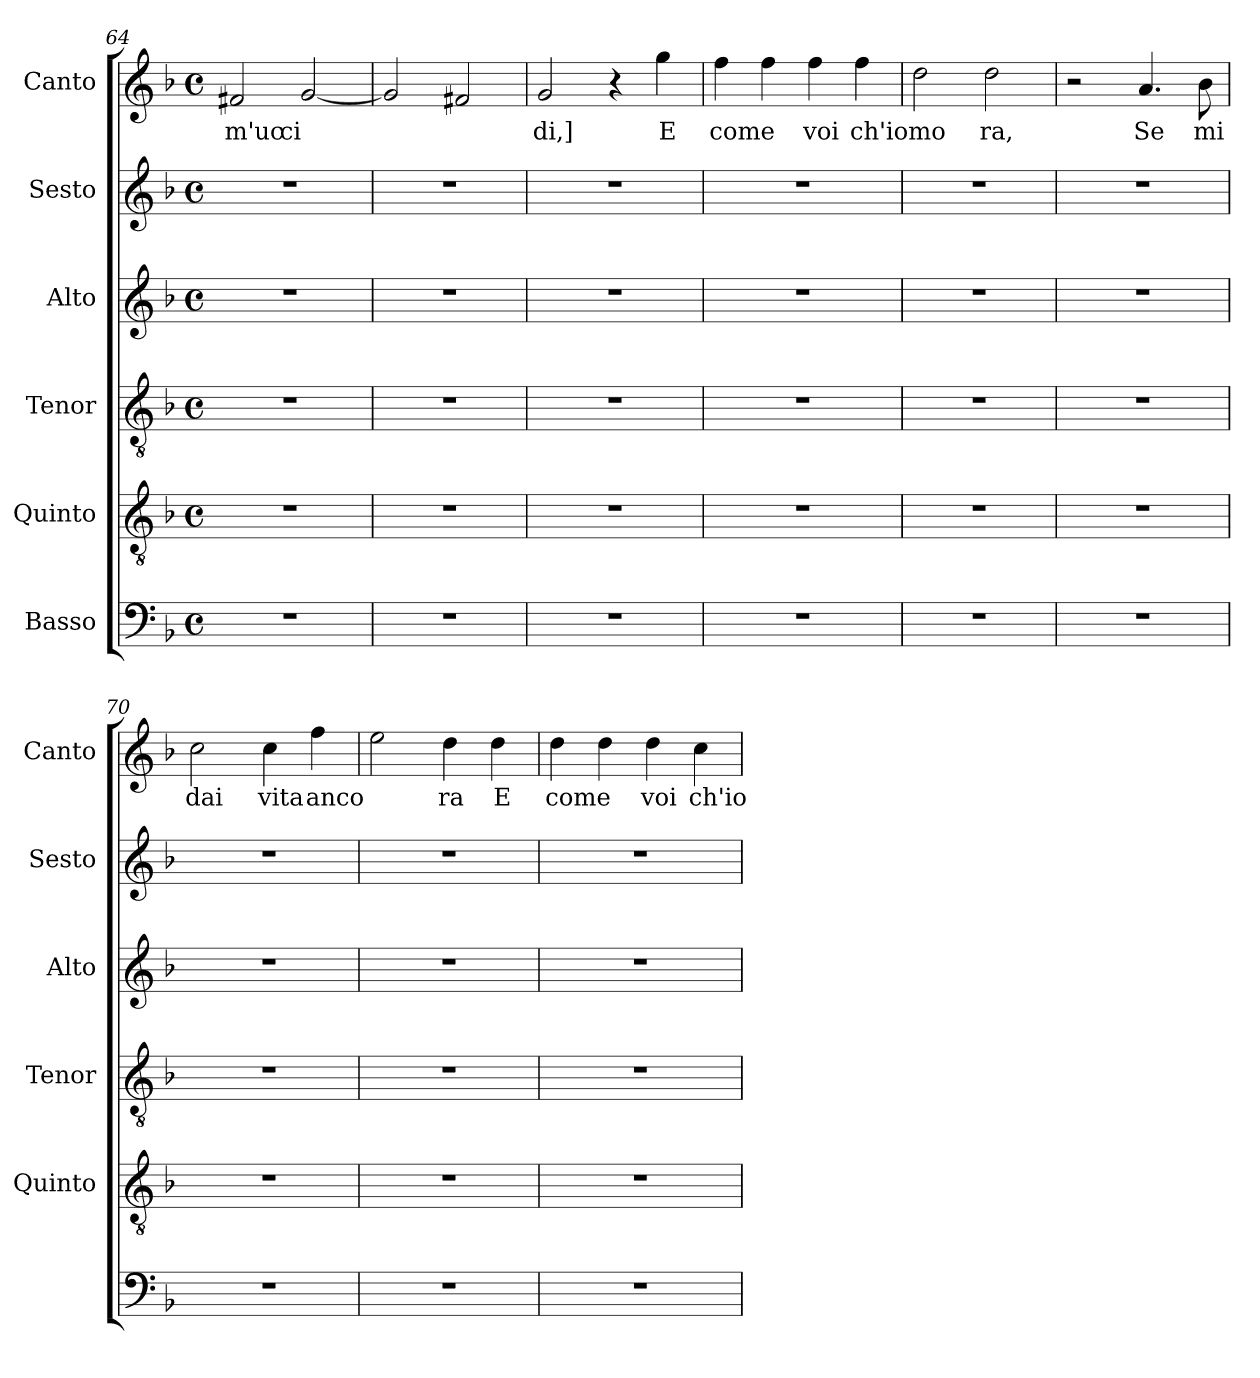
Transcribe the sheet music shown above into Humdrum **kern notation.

**kern	**kern	**kern	**kern	**kern	**kern	**text
*part6	*part5	*part4	*part3	*part2	*part1	*part1
*staff6	*staff5	*staff4	*staff3	*staff2	*staff1	*staff1
*I"Basso	*I"Quinto	*I"Tenor	*I"Alto	*I"Sesto	*I"Canto	*
*	*I'Quinto	*I'Tenor	*I'Alto	*I'Sesto	*I'Canto	*
*clefF4	*clefGv2	*clefGv2	*clefG2	*clefG2	*clefG2	*
*k[b-]	*k[b-]	*k[b-]	*k[b-]	*k[b-]	*k[b-]	*
*F:	*F:	*F:	*F:	*F:	*F:	*
*M4/4	*M4/4	*M4/4	*M4/4	*M4/4	*M4/4	*
*met(c)	*met(c)	*met(c)	*met(c)	*met(c)	*met(c)	*
=64	=64	=64	=64	=64	=64	=64
!	!	!	!	!	!	!LO:LY:b
1r	1r	1r	1r	1r	2f#X/	m'uc
!	!	!	!	!	!	!LO:LY:b
.	.	.	.	.	[<2g/	ci
=65	=65	=65	=65	=65	=65	=65
1r	1r	1r	1r	1r	2g/]	.
.	.	.	.	.	2f#/	.
=66	=66	=66	=66	=66	=66	=66
!	!	!	!	!	!	!LO:LY:b
1r	1r	1r	1r	1r	2g/	di,]
.	.	.	.	.	4r	.
!	!	!	!	!	!	!LO:LY:b
.	.	.	.	.	4gg\	E
=67	=67	=67	=67	=67	=67	=67
!	!	!	!	!	!	!LO:LY:b
1r	1r	1r	1r	1r	4ff\	come
.	.	.	.	.	4ff\	.
!	!	!	!	!	!	!LO:LY:b
.	.	.	.	.	4ff\	voi
!	!	!	!	!	!	!LO:LY:b
.	.	.	.	.	4ff\	ch'io
=68	=68	=68	=68	=68	=68	=68
!	!	!	!	!	!	!LO:LY:b
1r	1r	1r	1r	1r	2dd\	mo
!	!	!	!	!	!	!LO:LY:b
.	.	.	.	.	2dd\	ra,
=69	=69	=69	=69	=69	=69	=69
1r	1r	1r	1r	1r	2r	.
!	!	!	!	!	!	!LO:LY:b
.	.	.	.	.	4.a/	Se
!	!	!	!	!	!	!LO:LY:b
.	.	.	.	.	8b-\	mi
=70	=70	=70	=70	=70	=70	=70
!	!	!	!	!	!	!LO:LY:b
1r	1r	1r	1r	1r	2cc\	dai
!	!	!	!	!	!	!LO:LY:b
.	.	.	.	.	4cc\	vita
!	!	!	!	!	!	!LO:LY:b
.	.	.	.	.	4ff\	anco
=71	=71	=71	=71	=71	=71	=71
1r	1r	1r	1r	1r	2ee\	.
!	!	!	!	!	!	!LO:LY:b
.	.	.	.	.	4dd\	ra
!	!	!	!	!	!	!LO:LY:b
.	.	.	.	.	4dd\	E
=72	=72	=72	=72	=72	=72	=72
!	!	!	!	!	!	!LO:LY:b
1r	1r	1r	1r	1r	4dd\	come
.	.	.	.	.	4dd\	.
!	!	!	!	!	!	!LO:LY:b
.	.	.	.	.	4dd\	voi
!	!	!	!	!	!	!LO:LY:b
.	.	.	.	.	4cc\	ch'io
=	=	=	=	=	=	=
*-	*-	*-	*-	*-	*-	*-
